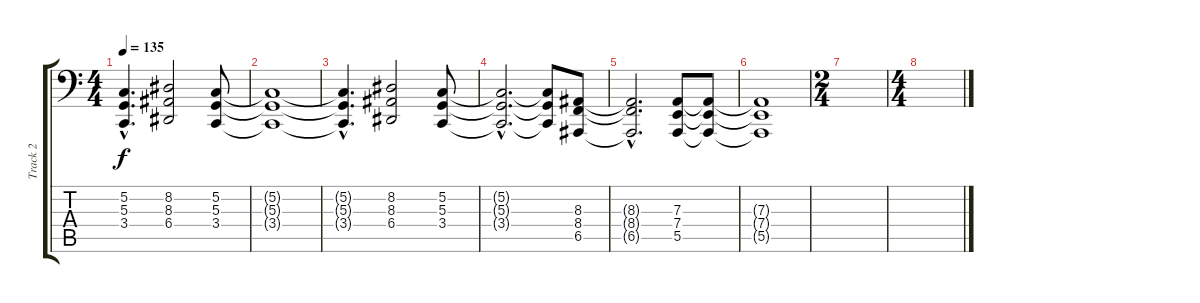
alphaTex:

\track ("Track 2" "Track 2") {instrument brightacousticpiano}
\staff {score tabs}
\tuning (C3 G2 D2 A1 E1 B0) {hide}
\ts (4 4)
\tempo 135
\clef f4
\ks c
(5.2{hac t} 5.3{hac t} 3.4{hac t}).4{d dy f} (8.2 8.3 6.4).2 (5.2 5.3 3.4).8 |
(5.2{t} 5.3{t} 3.4{t}).1 |
(5.2{hac t} 5.3{hac t} 3.4{hac t}).4{d} (8.2 8.3 6.4).2 (5.2 5.3 3.4).8 |
(5.2{hac t} 5.3{hac t} 3.4{hac t}).2{d} (5.2{t} 5.3{t} 3.4{t}).8 (8.3 8.4 6.5).8 |
(8.3{hac t} 8.4{hac t} 6.5{hac t}).2{d} (7.3 7.4 5.5).8 (7.3{t} 7.4{t} 5.5{t}).8 |
(7.3{t} 7.4{t} 5.5{t}).1 |
\ts (2 4)
|
\ts (4 4)
